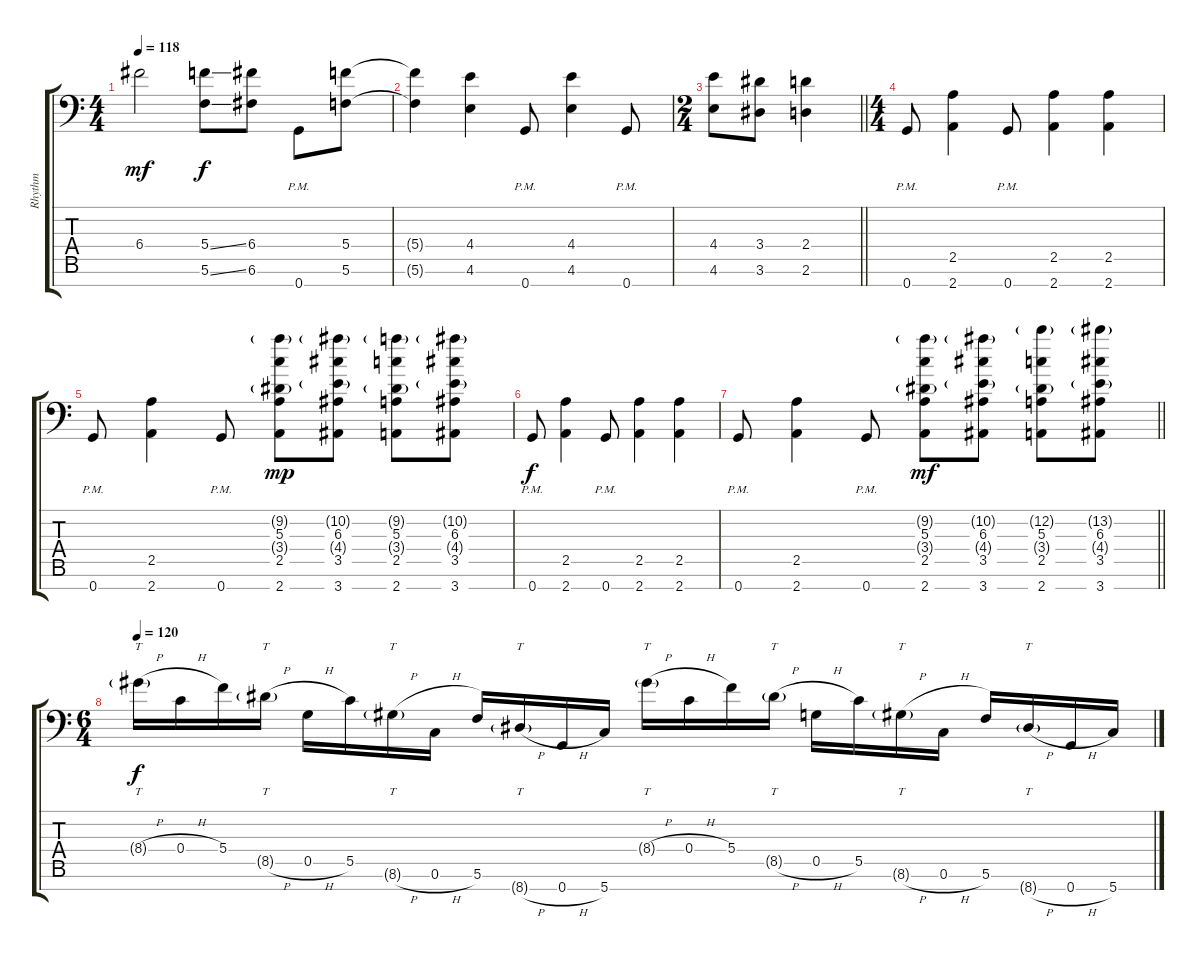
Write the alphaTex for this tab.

\track ("Rhythm" "Rhythm") {instrument distortionguitar}
\staff {score tabs}
\tuning (E4 C4 G3 C3 G2 C2 G1) {hide}
\ts (4 4)
\tempo 118
\clef f4
\ks c
6.4.2{dy mf} (5.4{ss} 5.6{ss}).8{dy f} (6.4 6.6).8 0.7{pm}.8 (5.4 5.6).8 |
(5.4{t} 5.6{t}).4 (4.4 4.6).4 0.7{pm}.8 (4.4 4.6).4 0.7{pm}.8 |
\ts (2 4)
\barLineRight lightlight
(4.4 4.6).8 (3.4 3.6).8 (2.4 2.6).4 |
\ts (4 4)
0.7{pm}.8 (2.5 2.7).4 0.7{pm}.8 (2.5 2.7).4 (2.5 2.7).4 |
0.7{pm}.8 (2.5 2.7).4 0.7{pm}.8 (9.2{g} 5.3 3.4{g} 2.5 2.7).8{dy mp} (10.2{g} 6.3 4.4{g} 3.5 3.7).8 (9.2{g} 5.3 3.4{g} 2.5 2.7).8 (10.2{g} 6.3 4.4{g} 3.5 3.7).8 |
0.7{pm}.8{dy f} (2.5 2.7).4 0.7{pm}.8 (2.5 2.7).4 (2.5 2.7).4 |
\barLineRight lightlight
0.7{pm}.8 (2.5 2.7).4 0.7{pm}.8 (9.2{g} 5.3 3.4{g} 2.5 2.7).8{dy mf} (10.2{g} 6.3 4.4{g} 3.5 3.7).8 (12.2{g} 5.3 3.4{g} 2.5 2.7).8 (13.2{g} 6.3 4.4{g} 3.5 3.7).8 |
\ts (6 4)
\tempo 120
8.4{h g}.16{tt dy f} 0.4{h}.16 5.4.16 8.5{h g}.16{tt} 0.5{h}.16 5.5.16 8.6{h g}.16{tt} 0.6{h}.16 5.6.16 8.7{h g}.16{tt} 0.7{h}.16 5.7.16 8.4{h g}.16{tt} 0.4{h}.16 5.4.16 8.5{h g}.16{tt} 0.5{h}.16 5.5.16 8.6{h g}.16{tt} 0.6{h}.16 5.6.16 8.7{h g}.16{tt} 0.7{h}.16 5.7.16
